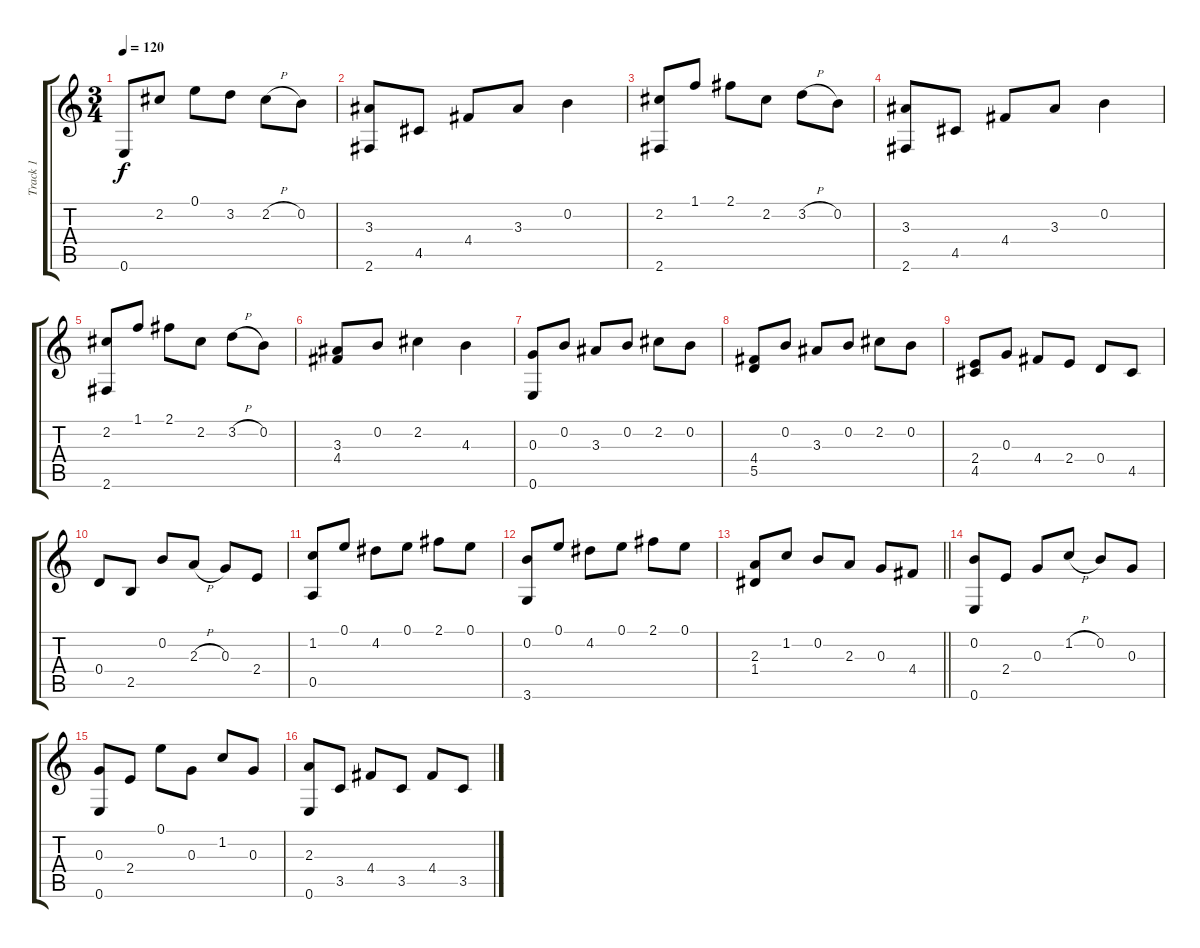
\track ("Track 1" "Track 1") {instrument acousticguitarsteel}
\staff {score tabs}
\tuning (E4 B3 G3 D3 A2 E2) {hide}
\ts (3 4)
\tempo 120
\clef g2
\ks c
0.6.8{dy f} 2.2.8 0.1.8 3.2.8 2.2{h}.8 0.2.8 |
(3.3 2.6).8 4.5.8 4.4.8 3.3.8 0.2.4 |
(2.2 2.6).8 1.1.8 2.1.8 2.2.8 3.2{h}.8 0.2.8 |
(3.3 2.6).8 4.5.8 4.4.8 3.3.8 0.2.4 |
(2.2 2.6).8 1.1.8 2.1.8 2.2.8 3.2{h}.8 0.2.8 |
(3.3 4.4).8 0.2.8 2.2.4 4.3.4 |
(0.3 0.6).8 0.2.8 3.3.8 0.2.8 2.2.8 0.2.8 |
(4.4 5.5).8 0.2.8 3.3.8 0.2.8 2.2.8 0.2.8 |
(2.4 4.5).8 0.3.8 4.4.8 2.4.8 0.4.8 4.5.8 |
0.4.8 2.5.8 0.2.8 2.3{h}.8 0.3.8 2.4.8 |
(1.2 0.5).8 0.1.8 4.2.8 0.1.8 2.1.8 0.1.8 |
(0.2 3.6).8 0.1.8 4.2.8 0.1.8 2.1.8 0.1.8 |
\barLineRight lightlight
(2.3 1.4).8 1.2.8 0.2.8 2.3.8 0.3.8 4.4.8 |
(0.2 0.6).8 2.4.8 0.3.8 1.2{h}.8 0.2.8 0.3.8 |
(0.3 0.6).8 2.4.8 0.1.8 0.3.8 1.2.8 0.3.8 |
(2.3 0.6).8 3.5.8 4.4.8 3.5.8 4.4.8 3.5.8
